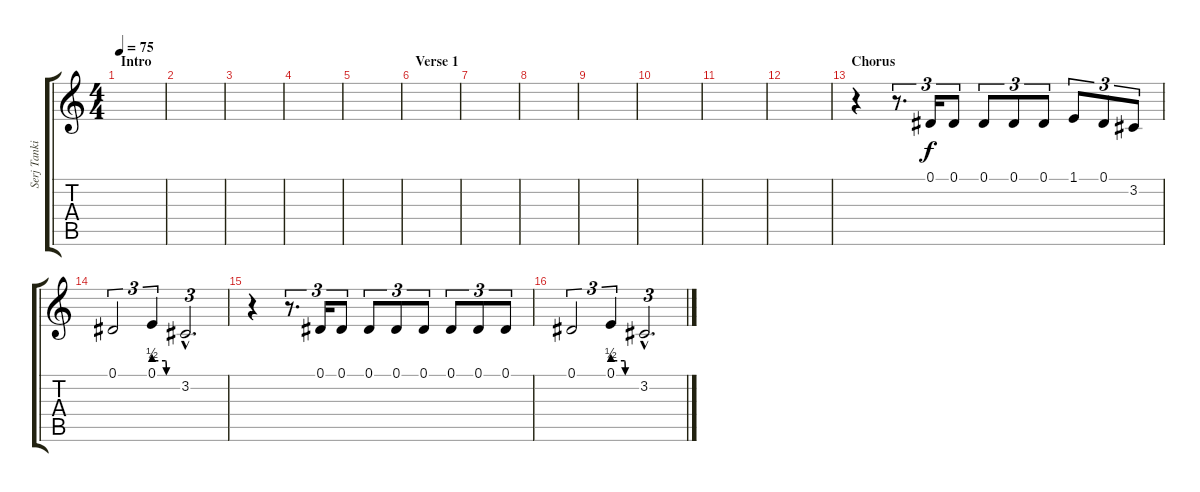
\track ("Serj Tankian (Vocals)" "Serj Tanki") {instrument trumpet}
\staff {score tabs}
\tuning (Eb4 Bb3 Gb3 Db3 Ab2 Eb2) {hide}
\ts (4 4)
\section ("" "Intro")
\tempo 75
\clef g2
\ks c
|
|
|
|
|
\section ("" "Verse 1")
|
|
|
|
|
|
|
\section ("" "Chorus")
r.4 r.8{d tu (3 2)} 0.1.16{tu (3 2)} 0.1.8{tu (3 2)} 0.1.8{tu (3 2)} 0.1.8{tu (3 2)} 0.1.8{tu (3 2)} 1.1.8{tu (3 2)} 0.1.8{tu (3 2)} 3.2.8{tu (3 2)} |
0.1.2{tu (3 2)} 0.1{be (custom 0 2 30 2 32 0 60 0)}.4{tu (3 2)} 3.2{hac}.2{d tu (3 2)} |
r.4 r.8{d tu (3 2)} 0.1.16{tu (3 2)} 0.1.8{tu (3 2)} 0.1.8{tu (3 2)} 0.1.8{tu (3 2)} 0.1.8{tu (3 2)} 0.1.8{tu (3 2)} 0.1.8{tu (3 2)} 0.1.8{tu (3 2)} |
0.1.2{tu (3 2)} 0.1{be (custom 0 2 30 2 32 0 60 0)}.4{tu (3 2)} 3.2{hac}.2{d tu (3 2)}
